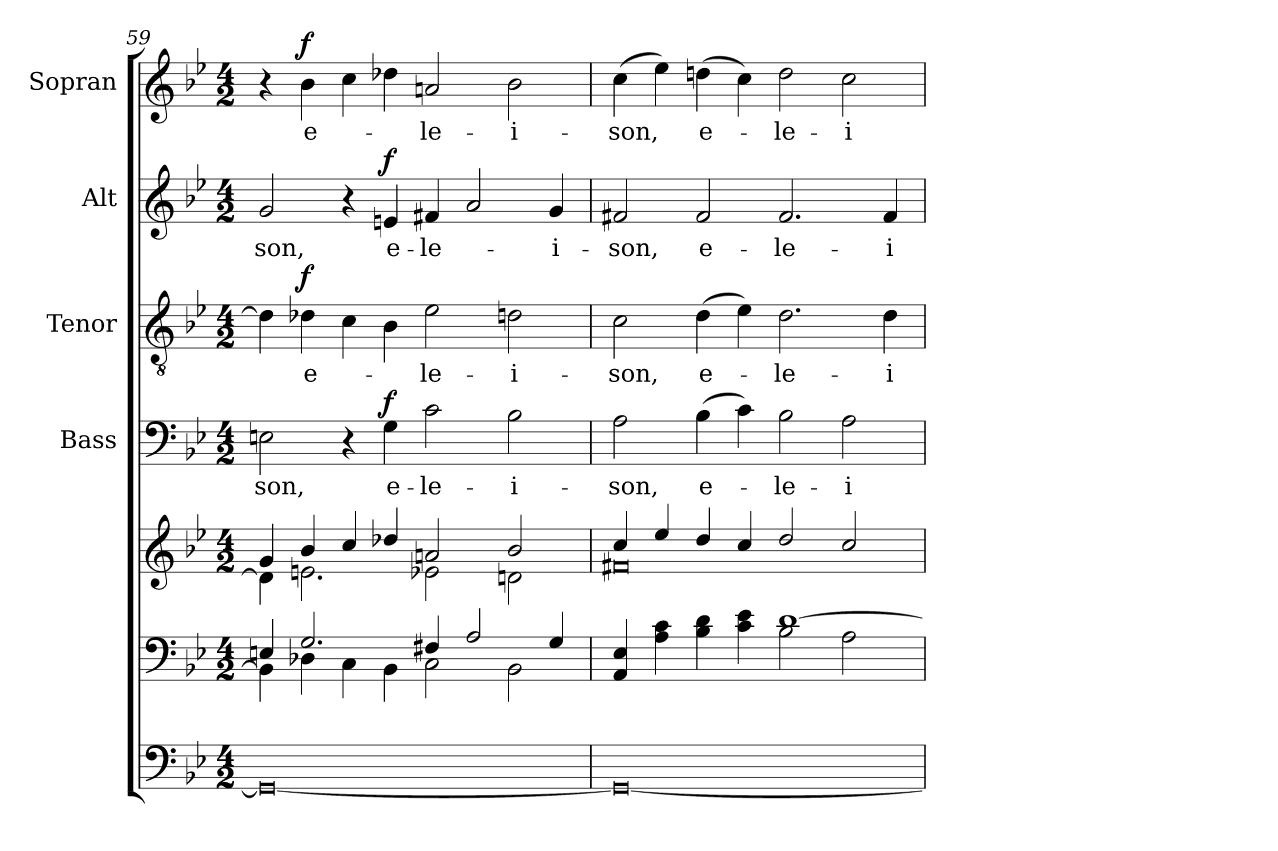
**kern	**kern	**kern	**kern	**text	**dynam	**kern	**text	**dynam	**kern	**text	**dynam	**kern	**text	**dynam
*part6	*part5	*part5	*part4	*part4	*part4	*part3	*part3	*part3	*part2	*part2	*part2	*part1	*part1	*part1
*staff7	*staff6	*staff5	*staff4	*staff4	*staff4	*staff3	*staff3	*staff3	*staff2	*staff2	*staff2	*staff1	*staff1	*staff1
*	*	*	*I"Bass	*	*	*I"Tenor	*	*	*I"Alt	*	*	*I"Sopran	*	*
*	*	*	*I'B.	*	*	*I'T.	*	*	*I'A.	*	*	*I'S.	*	*
!!LO:LB:g=z
*clefF4	*clefF4	*clefG2	*clefF4	*	*	*clefGv2	*	*	*clefG2	*	*	*clefG2	*	*
*k[b-e-]	*k[b-e-]	*k[b-e-]	*k[b-e-]	*	*	*k[b-e-]	*	*	*k[b-e-]	*	*	*k[b-e-]	*	*
*B-:	*B-:	*B-:	*B-:	*	*	*B-:	*	*	*B-:	*	*	*B-:	*	*
*M4/2	*M4/2	*M4/2	*M4/2	*	*	*M4/2	*	*	*M4/2	*	*	*M4/2	*	*
=59	=59	=59	=59	=59	=59	=59	=59	=59	=59	=59	=59	=59	=59	=59
*	*^	*^	*	*	*	*	*	*	*	*	*	*	*	*
!	!	!	!	!	!	!LO:LY:b	!	!	!	!	!	!LO:LY:b	!	!	!	!
0GG_	4En/	4BB-\]	4g/	4d-\]	2En\	-son,	.	4d-\]	.	.	2g/	-son,	.	4r	.	.
!	!	!	!	!	!	!	!	!	!LO:LY:b	!LO:DY:a	!	!	!	!	!LO:LY:b	!LO:DY:a
.	2.G/	4D-X\	4b-/	2.en\	.	.	.	4d-X\	e-	f	.	.	.	4b-\	e-	f
.	.	4C\	4cc/	.	4r	.	.	4c\	.	.	4r	.	.	4cc\	.	.
!	!	!	!	!	!	!LO:LY:b	!LO:DY:a	!	!	!	!	!LO:LY:b	!LO:DY:a	!	!	!
.	.	4BB-\	4dd-X/	.	4G\	e-	f	4B-\	.	.	4en/	e-	f	4dd-X\	.	.
!	!	!	!	!	!	!LO:LY:b	!	!	!LO:LY:b	!	!	!LO:LY:b	!	!	!LO:LY:b	!
.	4F#X/	2C\	2an/	2e-X\	2c\	-le-	.	2e-\	-le-	.	4f#X/	-le-	.	2an/	-le-	.
.	2A/	.	.	.	.	.	.	.	.	.	2a/	.	.	.	.	.
!	!	!	!	!	!	!LO:LY:b	!	!	!LO:LY:b	!	!	!	!	!	!LO:LY:b	!
.	.	2BB-\	2b-/	2dn\	2B-\	-i-	.	2dn\	-i-	.	.	.	.	2b-\	-i-	.
!	!	!	!	!	!	!	!	!	!	!	!	!LO:LY:b	!	!	!	!
.	4G/	.	.	.	.	.	.	.	.	.	4g/	-i-	.	.	.	.
=60	=60	=60	=60	=60	=60	=60	=60	=60	=60	=60	=60	=60	=60	=60	=60	=60
!	!	!	!	!	!	!LO:LY:b	!	!	!LO:LY:b	!	!	!LO:LY:b	!	!	!LO:LY:b	!
0GG_	4AA/ 4E-/	1ryy	4cc/	0f#X	2A\	-son,	.	2c\	-son,	.	2f#X/	-son,	.	(>4cc\	-son,	.
.	4A\ 4c\	.	4ee-/	.	.	.	.	.	.	.	.	.	.	4ee-\)	.	.
!	!	!	!	!	!	!LO:LY:b	!	!	!LO:LY:b	!	!	!LO:LY:b	!	!	!LO:LY:b	!
.	4B-\ 4d\	.	4dd/	.	(>4B-\	e-	.	(>4d\	e-	.	2f#/	e-	.	(>4ddn\	e-	.
.	4c\ 4e-\	.	4cc/	.	4c\)	.	.	4e-\)	.	.	.	.	.	4cc\)	.	.
!	!	!	!	!	!	!LO:LY:b	!	!	!LO:LY:b	!	!	!LO:LY:b	!	!	!LO:LY:b	!
.	[>1d	2B-\	2dd/	.	2B-\	-le-	.	2.d\	-le-	.	2.f#/	-le-	.	2dd\	-le-	.
!	!	!	!	!	!	!LO:LY:b	!	!	!	!	!	!	!	!	!LO:LY:b	!
.	.	2A\	2cc/	.	2A\	-i-	.	.	.	.	.	.	.	2cc\	-i-	.
!	!	!	!	!	!	!	!	!	!LO:LY:b	!	!	!LO:LY:b	!	!	!	!
.	.	.	.	.	.	.	.	4d\	-i-	.	4f#/	-i-	.	.	.	.
*	*v	*v	*	*	*	*	*	*	*	*	*	*	*	*	*	*
*	*	*v	*v	*	*	*	*	*	*	*	*	*	*	*	*
=	=	=	=	=	=	=	=	=	=	=	=	=	=	=
*-	*-	*-	*-	*-	*-	*-	*-	*-	*-	*-	*-	*-	*-	*-
